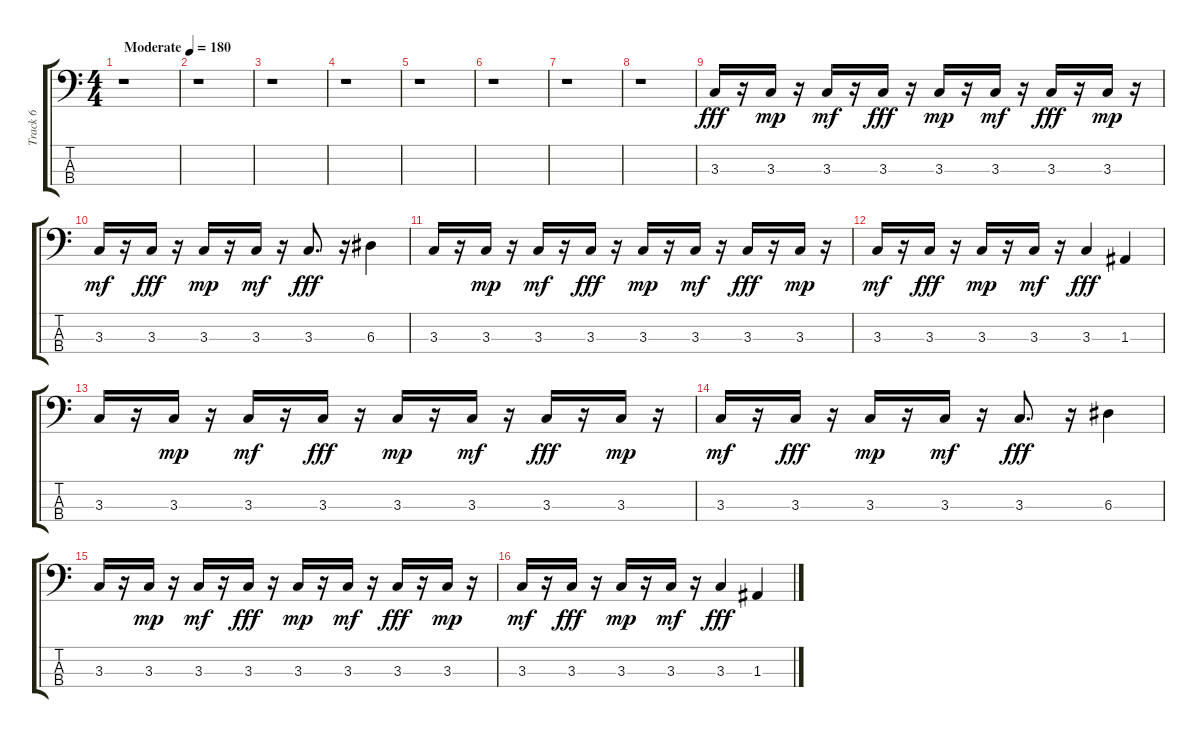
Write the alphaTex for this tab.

\track ("Track 6" "Track 6") {instrument synthbass1}
\staff {score tabs}
\tuning (G2 D2 A1 E1) {hide}
\ts (4 4)
\tempo (180 "Moderate")
\clef f4
\ks c
r.1{dy fff instrument synthbass1} |
r.1 |
r.1 |
r.1 |
r.1 |
r.1 |
r.1 |
r.1 |
3.3.16 r.16 3.3.16{dy mp} r.16 3.3.16{dy mf} r.16 3.3.16{dy fff} r.16 3.3.16{dy mp} r.16 3.3.16{dy mf} r.16 3.3.16{dy fff} r.16 3.3.16{dy mp} r.16 |
3.3.16{dy mf} r.16 3.3.16{dy fff} r.16 3.3.16{dy mp} r.16 3.3.16{dy mf} r.16 3.3.8{d dy fff} r.16 6.3.4 |
3.3.16 r.16 3.3.16{dy mp} r.16 3.3.16{dy mf} r.16 3.3.16{dy fff} r.16 3.3.16{dy mp} r.16 3.3.16{dy mf} r.16 3.3.16{dy fff} r.16 3.3.16{dy mp} r.16 |
3.3.16{dy mf} r.16 3.3.16{dy fff} r.16 3.3.16{dy mp} r.16 3.3.16{dy mf} r.16 3.3.4{dy fff} 1.3.4 |
3.3.16 r.16 3.3.16{dy mp} r.16 3.3.16{dy mf} r.16 3.3.16{dy fff} r.16 3.3.16{dy mp} r.16 3.3.16{dy mf} r.16 3.3.16{dy fff} r.16 3.3.16{dy mp} r.16 |
3.3.16{dy mf} r.16 3.3.16{dy fff} r.16 3.3.16{dy mp} r.16 3.3.16{dy mf} r.16 3.3.8{d dy fff} r.16 6.3.4 |
3.3.16 r.16 3.3.16{dy mp} r.16 3.3.16{dy mf} r.16 3.3.16{dy fff} r.16 3.3.16{dy mp} r.16 3.3.16{dy mf} r.16 3.3.16{dy fff} r.16 3.3.16{dy mp} r.16 |
3.3.16{dy mf} r.16 3.3.16{dy fff} r.16 3.3.16{dy mp} r.16 3.3.16{dy mf} r.16 3.3.4{dy fff} 1.3.4
